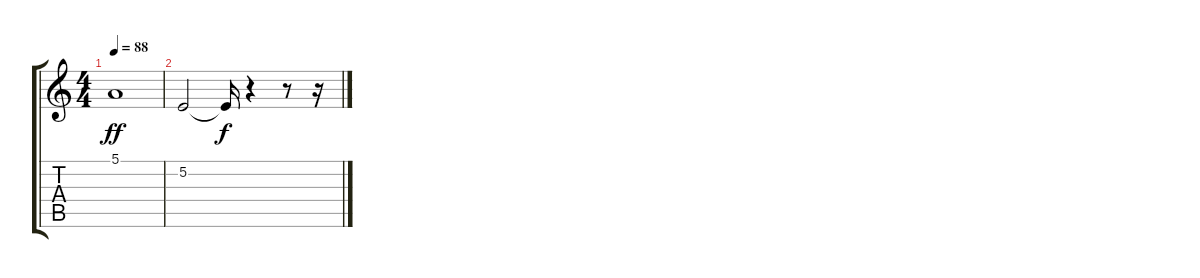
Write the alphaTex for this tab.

\track "" {instrument pad8sweep}
\staff {score tabs}
\tuning (E4 B3 G3 D3 A2 E2) {hide}
\ts (4 4)
\tempo 88
\clef g2
\ks c
5.1.1{dy ff} |
5.2.2 5.2{t}.16{dy f} r.4 r.8 r.16
